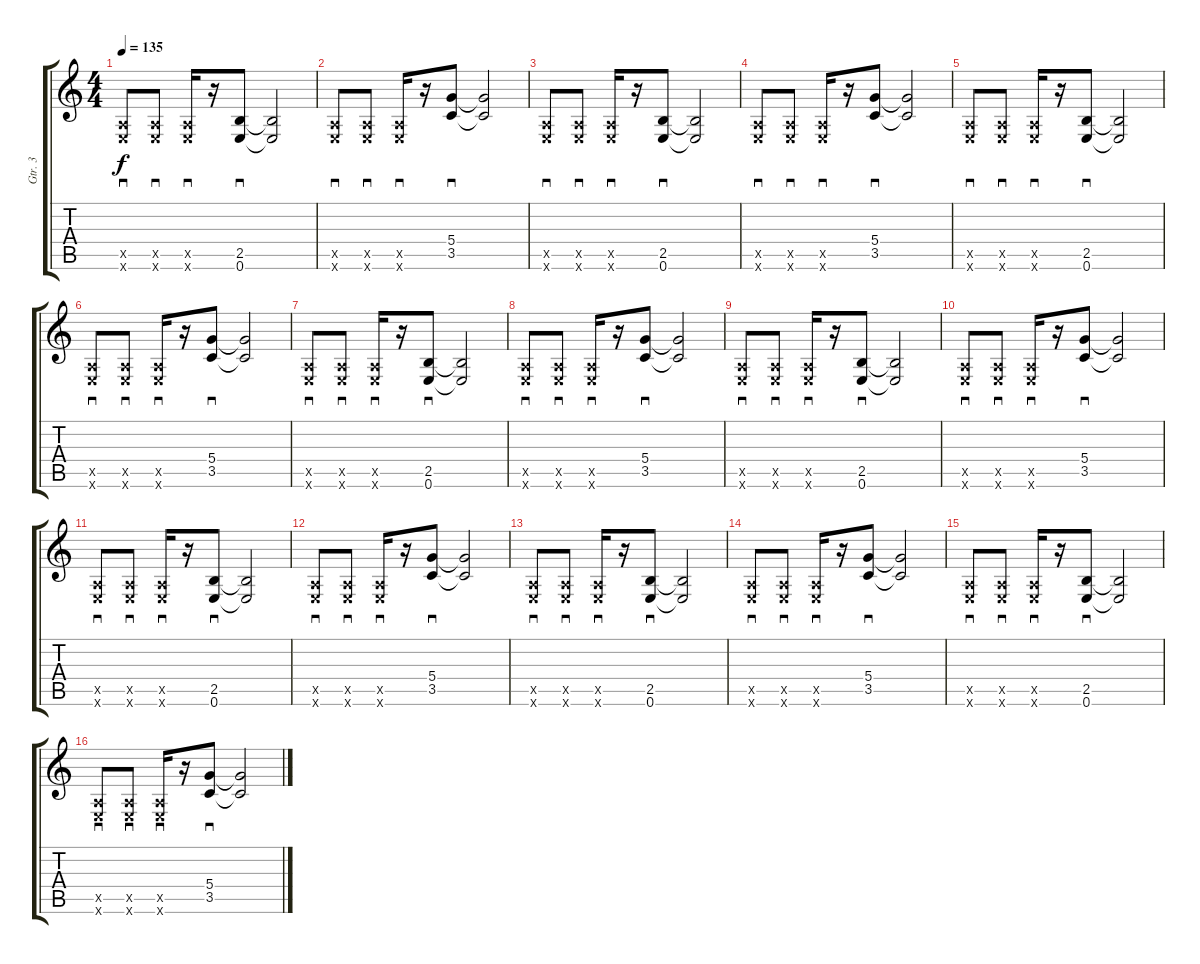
\track ("Gtr. 3" "Gtr. 3") {instrument overdrivenguitar}
\staff {score tabs}
\tuning (E4 B3 G3 D3 A2 E2) {hide}
\ts (4 4)
\tempo 135
\clef g2
\ks c
(0.5{x} 0.6{x}).8{sd dy f} (0.5{x} 0.6{x}).8{sd} (0.5{x} 0.6{x}).16{sd} r.16 (2.5 0.6).8{sd} (2.5{t} 0.6{t}).2 |
(0.5{x} 0.6{x}).8{sd} (0.5{x} 0.6{x}).8{sd} (0.5{x} 0.6{x}).16{sd} r.16 (5.4 3.5).8{sd} (5.4{t} 3.5{t}).2 |
(0.5{x} 0.6{x}).8{sd} (0.5{x} 0.6{x}).8{sd} (0.5{x} 0.6{x}).16{sd} r.16 (2.5 0.6).8{sd} (2.5{t} 0.6{t}).2 |
(0.5{x} 0.6{x}).8{sd} (0.5{x} 0.6{x}).8{sd} (0.5{x} 0.6{x}).16{sd} r.16 (5.4 3.5).8{sd} (5.4{t} 3.5{t}).2 |
(0.5{x} 0.6{x}).8{sd} (0.5{x} 0.6{x}).8{sd} (0.5{x} 0.6{x}).16{sd} r.16 (2.5 0.6).8{sd} (2.5{t} 0.6{t}).2 |
(0.5{x} 0.6{x}).8{sd} (0.5{x} 0.6{x}).8{sd} (0.5{x} 0.6{x}).16{sd} r.16 (5.4 3.5).8{sd} (5.4{t} 3.5{t}).2 |
(0.5{x} 0.6{x}).8{sd} (0.5{x} 0.6{x}).8{sd} (0.5{x} 0.6{x}).16{sd} r.16 (2.5 0.6).8{sd} (2.5{t} 0.6{t}).2 |
(0.5{x} 0.6{x}).8{sd} (0.5{x} 0.6{x}).8{sd} (0.5{x} 0.6{x}).16{sd} r.16 (5.4 3.5).8{sd} (5.4{t} 3.5{t}).2 |
(0.5{x} 0.6{x}).8{sd} (0.5{x} 0.6{x}).8{sd} (0.5{x} 0.6{x}).16{sd} r.16 (2.5 0.6).8{sd} (2.5{t} 0.6{t}).2 |
(0.5{x} 0.6{x}).8{sd} (0.5{x} 0.6{x}).8{sd} (0.5{x} 0.6{x}).16{sd} r.16 (5.4 3.5).8{sd} (5.4{t} 3.5{t}).2 |
(0.5{x} 0.6{x}).8{sd} (0.5{x} 0.6{x}).8{sd} (0.5{x} 0.6{x}).16{sd} r.16 (2.5 0.6).8{sd} (2.5{t} 0.6{t}).2 |
(0.5{x} 0.6{x}).8{sd} (0.5{x} 0.6{x}).8{sd} (0.5{x} 0.6{x}).16{sd} r.16 (5.4 3.5).8{sd} (5.4{t} 3.5{t}).2 |
(0.5{x} 0.6{x}).8{sd} (0.5{x} 0.6{x}).8{sd} (0.5{x} 0.6{x}).16{sd} r.16 (2.5 0.6).8{sd} (2.5{t} 0.6{t}).2 |
(0.5{x} 0.6{x}).8{sd} (0.5{x} 0.6{x}).8{sd} (0.5{x} 0.6{x}).16{sd} r.16 (5.4 3.5).8{sd} (5.4{t} 3.5{t}).2 |
(0.5{x} 0.6{x}).8{sd} (0.5{x} 0.6{x}).8{sd} (0.5{x} 0.6{x}).16{sd} r.16 (2.5 0.6).8{sd} (2.5{t} 0.6{t}).2 |
(0.5{x} 0.6{x}).8{sd} (0.5{x} 0.6{x}).8{sd} (0.5{x} 0.6{x}).16{sd} r.16 (5.4 3.5).8{sd} (5.4{t} 3.5{t}).2
